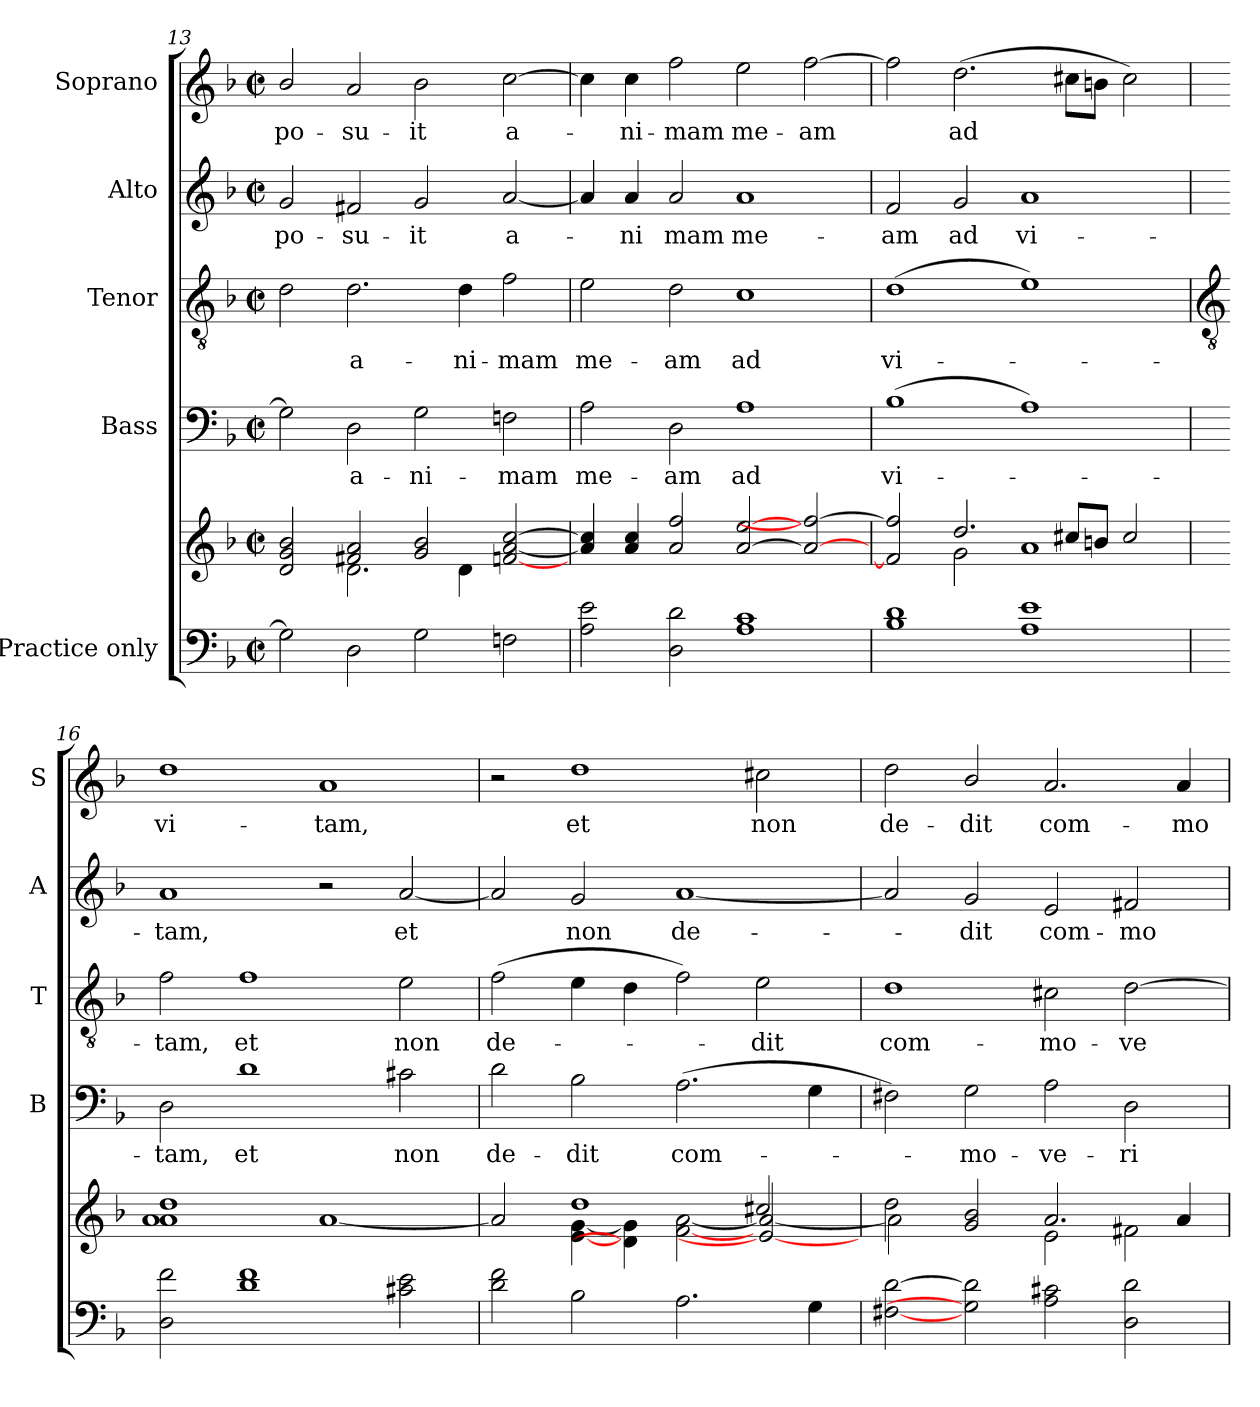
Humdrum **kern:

**kern	**kern	**kern	**text	**kern	**text	**kern	**text	**kern	**text
*part5	*part5	*part4	*part4	*part3	*part3	*part2	*part2	*part1	*part1
*staff6	*staff5	*staff4	*staff4	*staff3	*staff3	*staff2	*staff2	*staff1	*staff1
*I"Practice only	*	*I"Bass	*	*I"Tenor	*	*I"Alto	*	*I"Soprano	*
*	*	*I'B	*	*I'T	*	*I'A	*	*I'S	*
*clefF4	*clefG2	*clefF4	*	*clefGv2	*	*clefG2	*	*clefG2	*
*k[b-]	*k[b-]	*k[b-]	*	*k[b-]	*	*k[b-]	*	*k[b-]	*
*F:	*F:	*F:	*	*F:	*	*F:	*	*F:	*
*M4/2	*M4/2	*M4/2	*	*M4/2	*	*M4/2	*	*M4/2	*
*met(c|)	*met(c|)	*met(c|)	*	*met(c|)	*	*met(c|)	*	*met(c|)	*
=13	=13	=13	=13	=13	=13	=13	=13	=13	=13
*	*^	*	*	*	*	*	*	*	*
!	!	!	!	!	!	!	!	!LO:LY:b	!	!LO:LY:b
2G]	2d/ 2g/ 2b-/	2ryy	2G]	.	2d	.	2g	po-	2b-/	po-
!	!	!	!	!LO:LY:b	!	!LO:LY:b	!	!LO:LY:b	!	!LO:LY:b
2D	2f#X/ 2a/	2.d\	2D	a-	2.d	a-	2f#X	-su-	2a	-su-
!	!	!	!	!LO:LY:b	!	!	!	!LO:LY:b	!	!LO:LY:b
2G	2g/ 2b-/	.	2G	-ni-	.	.	2g	-it	2b-	-it
!	!	!	!	!	!	!LO:LY:b	!	!	!	!
.	.	4d\	.	.	4d	-ni-	.	.	.	.
!	!	!	!	!LO:LY:b	!	!LO:LY:b	!	!LO:LY:b	!	!LO:LY:b
2Fn	[2fn/ [2a/ [2cc/	2ryy	2Fn	-mam	2f	-mam	[2a	a-	[2cc	a-
=14	=14	=14	=14	=14	=14	=14	=14	=14	=14	=14
!	!	!	!	!LO:LY:b	!	!LO:LY:b	!	!	!	!
2A 2e	4a/] 4cc/]	0ryy	2A	me-	2e	me-	4a]	.	4cc]	.
!	!	!	!	!	!	!	!	!LO:LY:b	!	!LO:LY:b
.	4a/ 4cc/	.	.	.	.	.	4a	ni	4cc	ni-
!	!	!	!	!LO:LY:b	!	!LO:LY:b	!	!LO:LY:b	!	!LO:LY:b
2D 2d	2a/ 2ff/	.	2D	-am	2d	-am	2a	mam	2ff	-mam
!	!	!	!	!LO:LY:b	!	!LO:LY:b	!	!LO:LY:b	!	!LO:LY:b
1A 1c	[2a/ [2ee/	.	1A	ad	1c	ad	1a	me-	2ee	me-
!	!	!	!	!	!	!	!	!	!	!LO:LY:b
.	2a/_ 2ff/_	.	.	.	.	.	.	.	[2ff	-am
=15	=15	=15	=15	=15	=15	=15	=15	=15	=15	=15
!	!	!	!	!LO:LY:b	!	!LO:LY:b	!	!LO:LY:b	!	!
1B- 1d	2f/] 2ff/]	2ryy	(>1B-	vi-	(>1d	vi-	2f	-am	2ff]	.
!	!	!	!	!	!	!	!	!LO:LY:b	!	!LO:LY:b
.	2.dd/	2g\	.	.	.	.	2g	ad	(>2.dd	ad
!	!	!	!	!	!	!	!	!LO:LY:b	!	!
1A 1e	.	1a\	1A)	.	1e)	.	1a	vi-	.	.
.	8cc#X/L	.	.	.	.	.	.	.	8cc#XL	.
.	8bn/J	.	.	.	.	.	.	.	8bnJ	.
.	2cc#/	.	.	.	.	.	.	.	2cc#)	.
!!LO:LB:g=z
=16	=16	=16	=16	=16	=16	=16	=16	=16	=16	=16
*	*	*	*	*	*clefGv2	*	*	*	*	*
!	!	!	!	!LO:LY:b	!	!LO:LY:b	!	!LO:LY:b	!	!LO:LY:b
2D 2f	1a/ 1dd/	1a\	2D	tam,	2f	tam,	1a	-tam,	1dd	vi-
!	!	!	!	!LO:LY:b	!	!LO:LY:b	!	!	!	!
1d 1f	.	.	1d	et	1f	et	.	.	.	.
!	!	!	!	!	!	!	!	!	!	!LO:LY:b
.	[1a/	1ryy	.	.	.	.	2r	.	1a	-tam,
!	!	!	!	!LO:LY:b	!	!LO:LY:b	!	!LO:LY:b	!	!
2c#X 2e	.	.	2c#X	non	2e	non	[2a	et	.	.
=17	=17	=17	=17	=17	=17	=17	=17	=17	=17	=17
!	!	!	!	!LO:LY:b	!	!LO:LY:b	!	!	!	!
2d 2f	2a/]	2ryy	2d	de-	(>2f	de-	2a]	.	2r	.
!	!	!	!	!LO:LY:b	!	!	!	!LO:LY:b	!	!LO:LY:b
2B-	1dd/	[4e\ [4g\	2B-	-dit	4e	.	2g	non	1dd	et
.	.	4d\] 4g\]	.	.	4d	.	.	.	.	.
!	!	!	!	!LO:LY:b	!	!	!	!LO:LY:b	!	!
2.A	.	[2f\ [2a\	(>2.A	com-	2f)	.	[1a	de-	.	.
!	!	!	!	!	!	!LO:LY:b	!	!	!	!LO:LY:b
.	2cc#/	2e/_ 2a/_	.	.	2e	dit	.	.	2cc#X	non
4G	.	.	4G	.	.	.	.	.	.	.
=18	=18	=18	=18	=18	=18	=18	=18	=18	=18	=18
!	!	!	!	!	!	!LO:LY:b	!	!	!	!LO:LY:b
[2F#X [2d	2dd\	2a\]	2F#X)	.	1d	com-	2a]	.	2dd	de-
!	!	!	!	!LO:LY:b	!	!	!	!LO:LY:b	!	!LO:LY:b
2G] 2d]	2g/ 2b-/	2ryy	2G	mo-	.	.	2g	dit	2b-/	-dit
!	!	!	!	!LO:LY:b	!	!LO:LY:b	!	!LO:LY:b	!	!LO:LY:b
2A 2c#X	2.a/	2e\	2A	-ve-	2c#X	-mo-	2e	com-	2.a	com-
!	!	!	!	!LO:LY:b	!	!LO:LY:b	!	!LO:LY:b	!	!
2D 2d	.	2f#X\	2D	-ri	[2d	-ve-	2f#X	-mo-	.	.
!	!	!	!	!	!	!	!	!	!	!LO:LY:b
.	4a/	.	.	.	.	.	.	.	4a	-mo-
*	*v	*v	*	*	*	*	*	*	*	*
=	=	=	=	=	=	=	=	=	=
*-	*-	*-	*-	*-	*-	*-	*-	*-	*-
